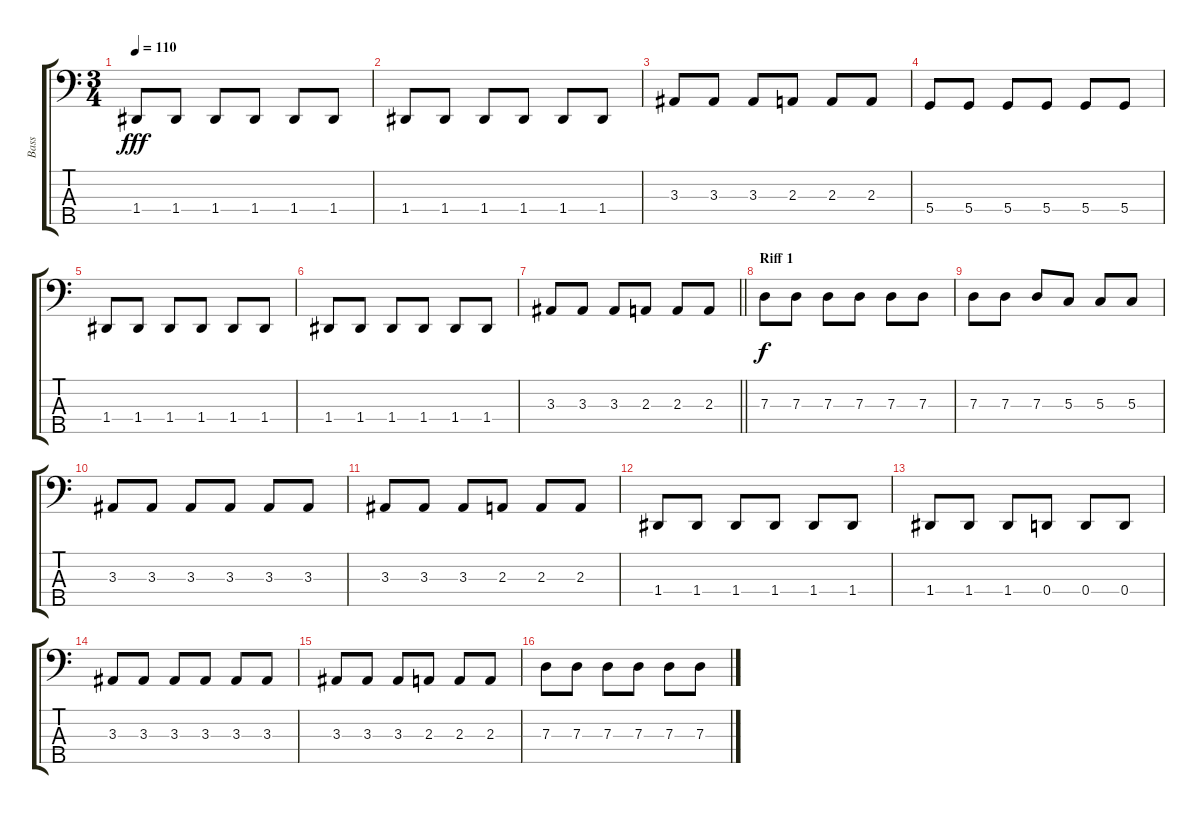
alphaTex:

\track ("Bass" "Bass") {instrument electricbassfinger}
\staff {score tabs}
\tuning (F2 C2 G1 D1 A0) {hide}
\ts (3 4)
\tempo 110
\clef f4
\ks c
1.4.8{dy fff} 1.4.8 1.4.8 1.4.8 1.4.8 1.4.8 |
1.4.8 1.4.8 1.4.8 1.4.8 1.4.8 1.4.8 |
3.3.8 3.3.8 3.3.8 2.3.8 2.3.8 2.3.8 |
5.4.8 5.4.8 5.4.8 5.4.8 5.4.8 5.4.8 |
1.4.8 1.4.8 1.4.8 1.4.8 1.4.8 1.4.8 |
1.4.8 1.4.8 1.4.8 1.4.8 1.4.8 1.4.8 |
\barLineRight lightlight
3.3.8 3.3.8 3.3.8 2.3.8 2.3.8 2.3.8 |
\section ("" "Riff 1")
7.3.8{dy f} 7.3.8 7.3.8 7.3.8 7.3.8 7.3.8 |
7.3.8 7.3.8 7.3.8 5.3.8 5.3.8 5.3.8 |
3.3.8 3.3.8 3.3.8 3.3.8 3.3.8 3.3.8 |
3.3.8 3.3.8 3.3.8 2.3.8 2.3.8 2.3.8 |
1.4.8 1.4.8 1.4.8 1.4.8 1.4.8 1.4.8 |
1.4.8 1.4.8 1.4.8 0.4.8 0.4.8 0.4.8 |
3.3.8 3.3.8 3.3.8 3.3.8 3.3.8 3.3.8 |
3.3.8 3.3.8 3.3.8 2.3.8 2.3.8 2.3.8 |
7.3.8 7.3.8 7.3.8 7.3.8 7.3.8 7.3.8
